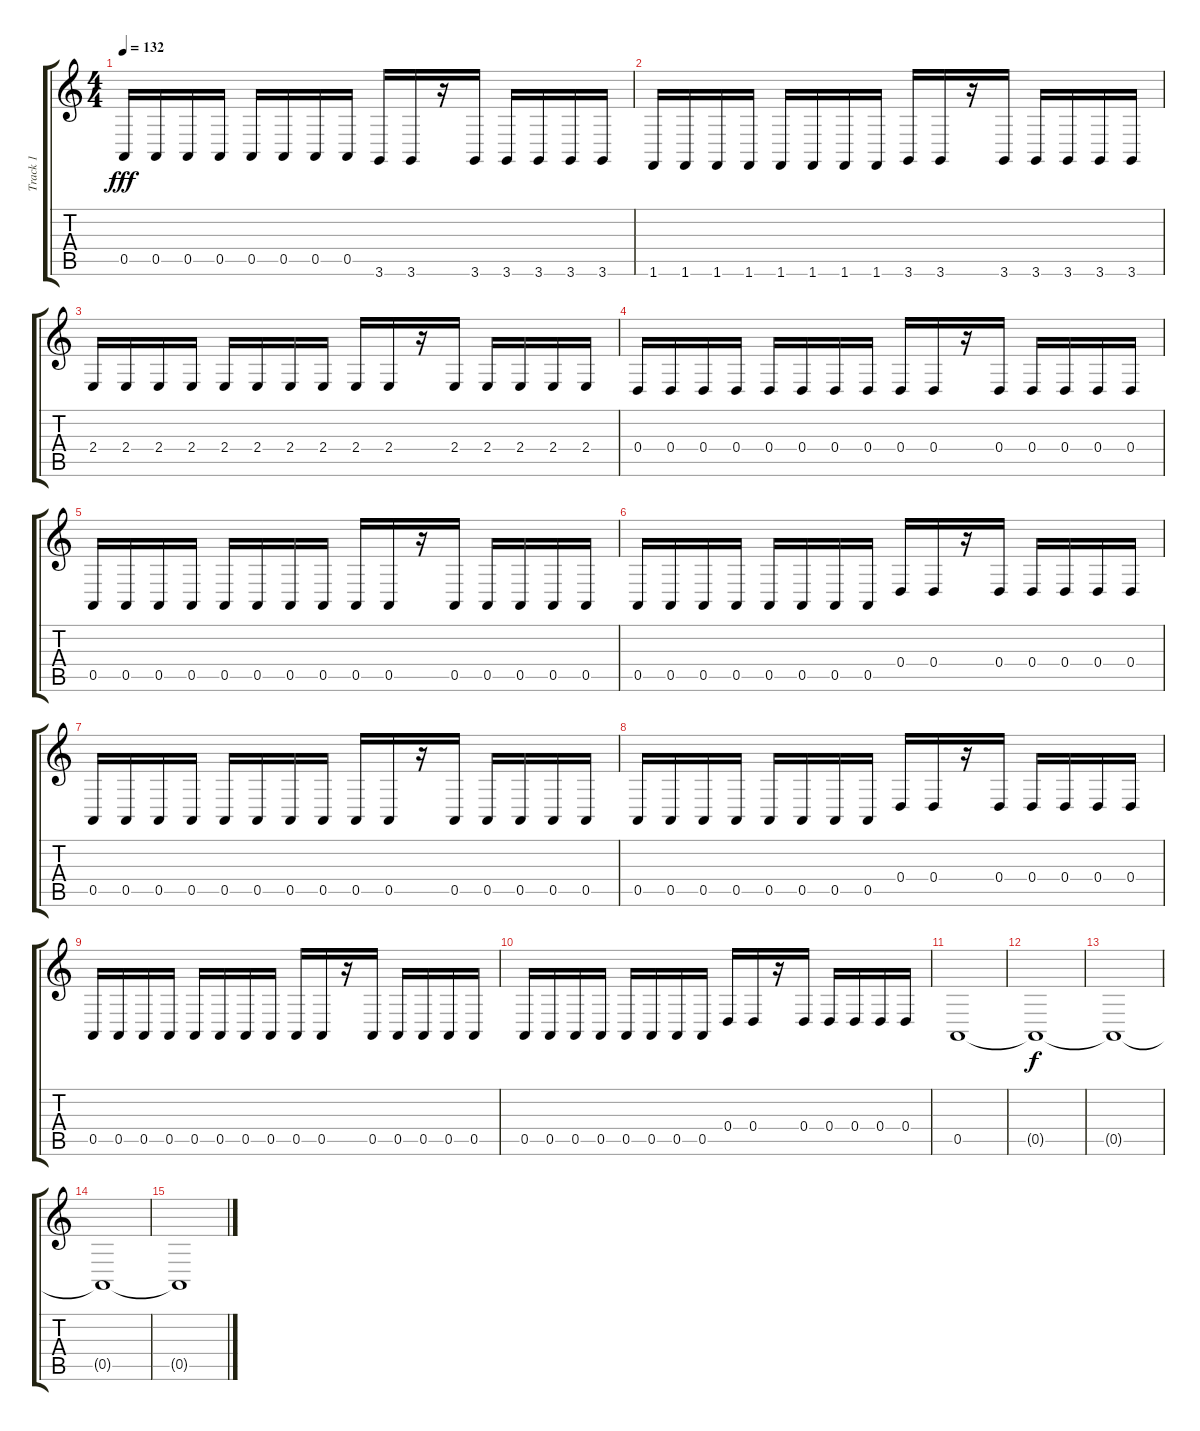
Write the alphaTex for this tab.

\track ("Track 1" "Track 1") {instrument brightacousticpiano}
\staff {score tabs}
\tuning (E4 B3 G3 D3 A2 E2) {hide}
\ts (4 4)
\tempo 132
\clef g2
\ks c
0.5.16{dy fff} 0.5.16 0.5.16 0.5.16 0.5.16 0.5.16 0.5.16 0.5.16 3.6.16 3.6.16 r.16 3.6.16 3.6.16 3.6.16 3.6.16 3.6.16 |
1.6.16 1.6.16 1.6.16 1.6.16 1.6.16 1.6.16 1.6.16 1.6.16 3.6.16 3.6.16 r.16 3.6.16 3.6.16 3.6.16 3.6.16 3.6.16 |
2.4.16 2.4.16 2.4.16 2.4.16 2.4.16 2.4.16 2.4.16 2.4.16 2.4.16 2.4.16 r.16 2.4.16 2.4.16 2.4.16 2.4.16 2.4.16 |
0.4.16 0.4.16 0.4.16 0.4.16 0.4.16 0.4.16 0.4.16 0.4.16 0.4.16 0.4.16 r.16 0.4.16 0.4.16 0.4.16 0.4.16 0.4.16 |
0.5.16 0.5.16 0.5.16 0.5.16 0.5.16 0.5.16 0.5.16 0.5.16 0.5.16 0.5.16 r.16 0.5.16 0.5.16 0.5.16 0.5.16 0.5.16 |
0.5.16 0.5.16 0.5.16 0.5.16 0.5.16 0.5.16 0.5.16 0.5.16 0.4.16 0.4.16 r.16 0.4.16 0.4.16 0.4.16 0.4.16 0.4.16 |
0.5.16 0.5.16 0.5.16 0.5.16 0.5.16 0.5.16 0.5.16 0.5.16 0.5.16 0.5.16 r.16 0.5.16 0.5.16 0.5.16 0.5.16 0.5.16 |
0.5.16 0.5.16 0.5.16 0.5.16 0.5.16 0.5.16 0.5.16 0.5.16 0.4.16 0.4.16 r.16 0.4.16 0.4.16 0.4.16 0.4.16 0.4.16 |
0.5.16 0.5.16 0.5.16 0.5.16 0.5.16 0.5.16 0.5.16 0.5.16 0.5.16 0.5.16 r.16 0.5.16 0.5.16 0.5.16 0.5.16 0.5.16 |
0.5.16 0.5.16 0.5.16 0.5.16 0.5.16 0.5.16 0.5.16 0.5.16 0.4.16 0.4.16 r.16 0.4.16 0.4.16 0.4.16 0.4.16 0.4.16 |
0.5.1 |
0.5{t}.1{dy f} |
0.5{t}.1 |
0.5{t}.1 |
0.5{t}.1
